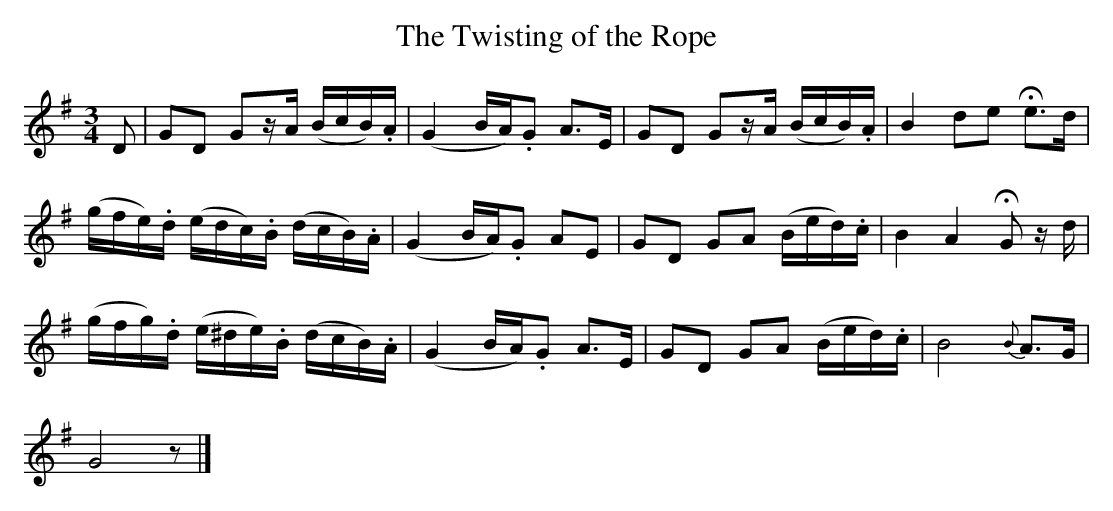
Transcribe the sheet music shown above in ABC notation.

X:1
T: The Twisting of the Rope
M: 3/4
L: 1/8
K: G
D | GD Gz/A/ (B/c/B/).A/ | (G2 B/A/).G A>E | GD Gz/A/ (B/c/B/).A/ | B2 de He>d |
(g/f/e/).d/ (e/d/c/).B/ (d/c/B/).A/ | (G2 B/A/).G AE | GD GA (B/e/d/).c/ | B2 A2 HG z/ d/ |
(g/f/g/).d/ (e/^d/e/).B/ (d/c/B/).A/ | (G2 B/A/).G A>E | GD GA (B/e/d/).c/ | B4 {B}A>G |
G4 z |]
